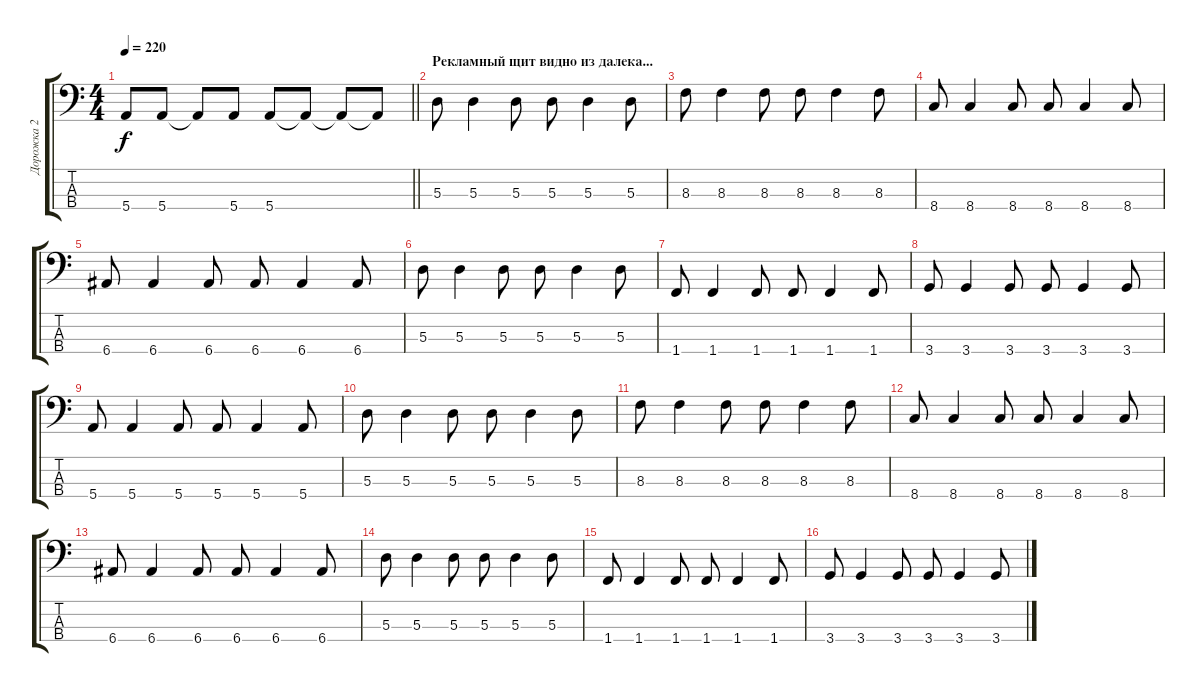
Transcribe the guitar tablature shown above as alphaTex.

\track ("Дорожка 2" "Дорожка 2") {instrument electricbassfinger}
\staff {score tabs}
\tuning (G2 D2 A1 E1) {hide}
\ts (4 4)
\tempo 220
\clef f4
\barLineRight lightlight
\ks c
5.4.8{dy f} 5.4.8 5.4{t}.8 5.4.8 5.4.8 5.4{t}.8 5.4{t}.8 5.4{t}.8 |
\section ("" "Рекламный щит видно из далека...")
5.3.8 5.3.4 5.3.8 5.3.8 5.3.4 5.3.8 |
8.3.8 8.3.4 8.3.8 8.3.8 8.3.4 8.3.8 |
8.4.8 8.4.4 8.4.8 8.4.8 8.4.4 8.4.8 |
6.4.8 6.4.4 6.4.8 6.4.8 6.4.4 6.4.8 |
5.3.8 5.3.4 5.3.8 5.3.8 5.3.4 5.3.8 |
1.4.8 1.4.4 1.4.8 1.4.8 1.4.4 1.4.8 |
3.4.8 3.4.4 3.4.8 3.4.8 3.4.4 3.4.8 |
5.4.8 5.4.4 5.4.8 5.4.8 5.4.4 5.4.8 |
5.3.8 5.3.4 5.3.8 5.3.8 5.3.4 5.3.8 |
8.3.8 8.3.4 8.3.8 8.3.8 8.3.4 8.3.8 |
8.4.8 8.4.4 8.4.8 8.4.8 8.4.4 8.4.8 |
6.4.8 6.4.4 6.4.8 6.4.8 6.4.4 6.4.8 |
5.3.8 5.3.4 5.3.8 5.3.8 5.3.4 5.3.8 |
1.4.8 1.4.4 1.4.8 1.4.8 1.4.4 1.4.8 |
3.4.8 3.4.4 3.4.8 3.4.8 3.4.4 3.4.8
